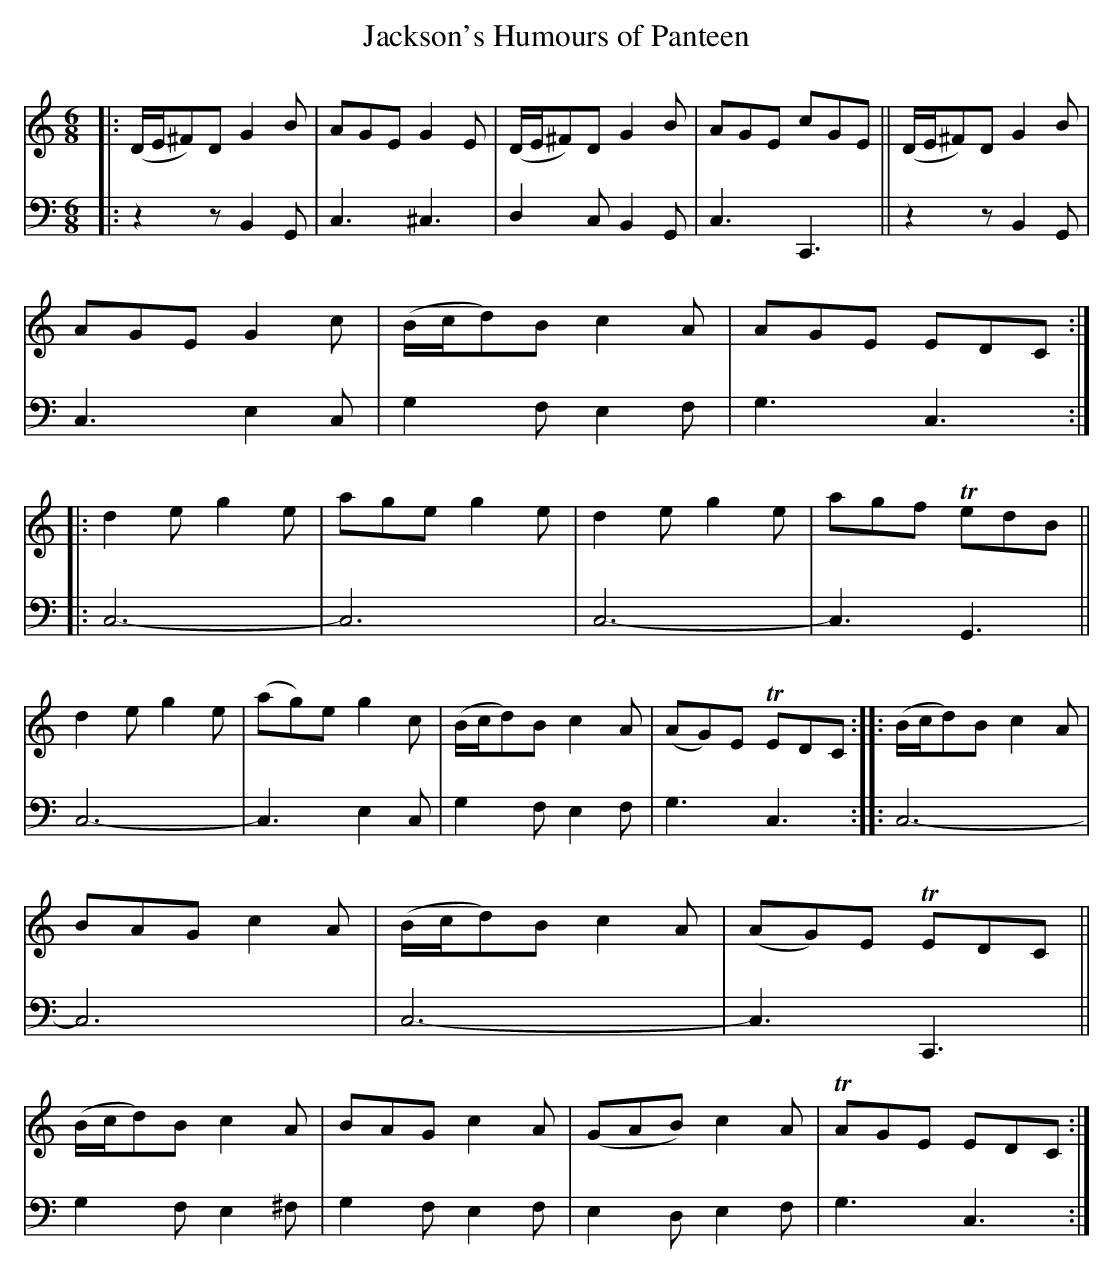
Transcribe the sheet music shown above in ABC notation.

X:1
T: Jackson's Humours of Panteen
M: 6/8
L: 1/8
K: C
V: 1 staves=2
|:\
(D/E/^F)D G2B | AGE G2E | (D/E/^F)D G2B | AGE cGE ||\
(D/E/^F)D G2B | AGE G2c | (B/c/d)B c2A | AGE EDC ::\
d2e g2e | age g2e | d2e g2e | agf TedB ||
d2e g2e | (ag)e g2c | (B/c/d)B c2A | (AG)E TEDC ::\
(B/c/d)B c2A | BAG c2A | (B/c/d)B c2A | (AG)E TEDC ||\
(B/c/d)B c2A | BAG c2A | (GAB) c2A | TAGE EDC :|
V: 2 clef=bass middle=d
|:\
z2z B2G | c3 ^c3 | d2c B2G | c3 C3 || z2z B2G | c3 e2c | g2f e2f |
g3 c3 :: c6- | c6 | c6- | c3 G3 || c6- | c3 e2c | g2f e2f | g3 c3 ::
c6- | c6 | c6- | c3 C3 || g2f e2^f | g2f e2f | e2d e2f | g3 c3 :|
